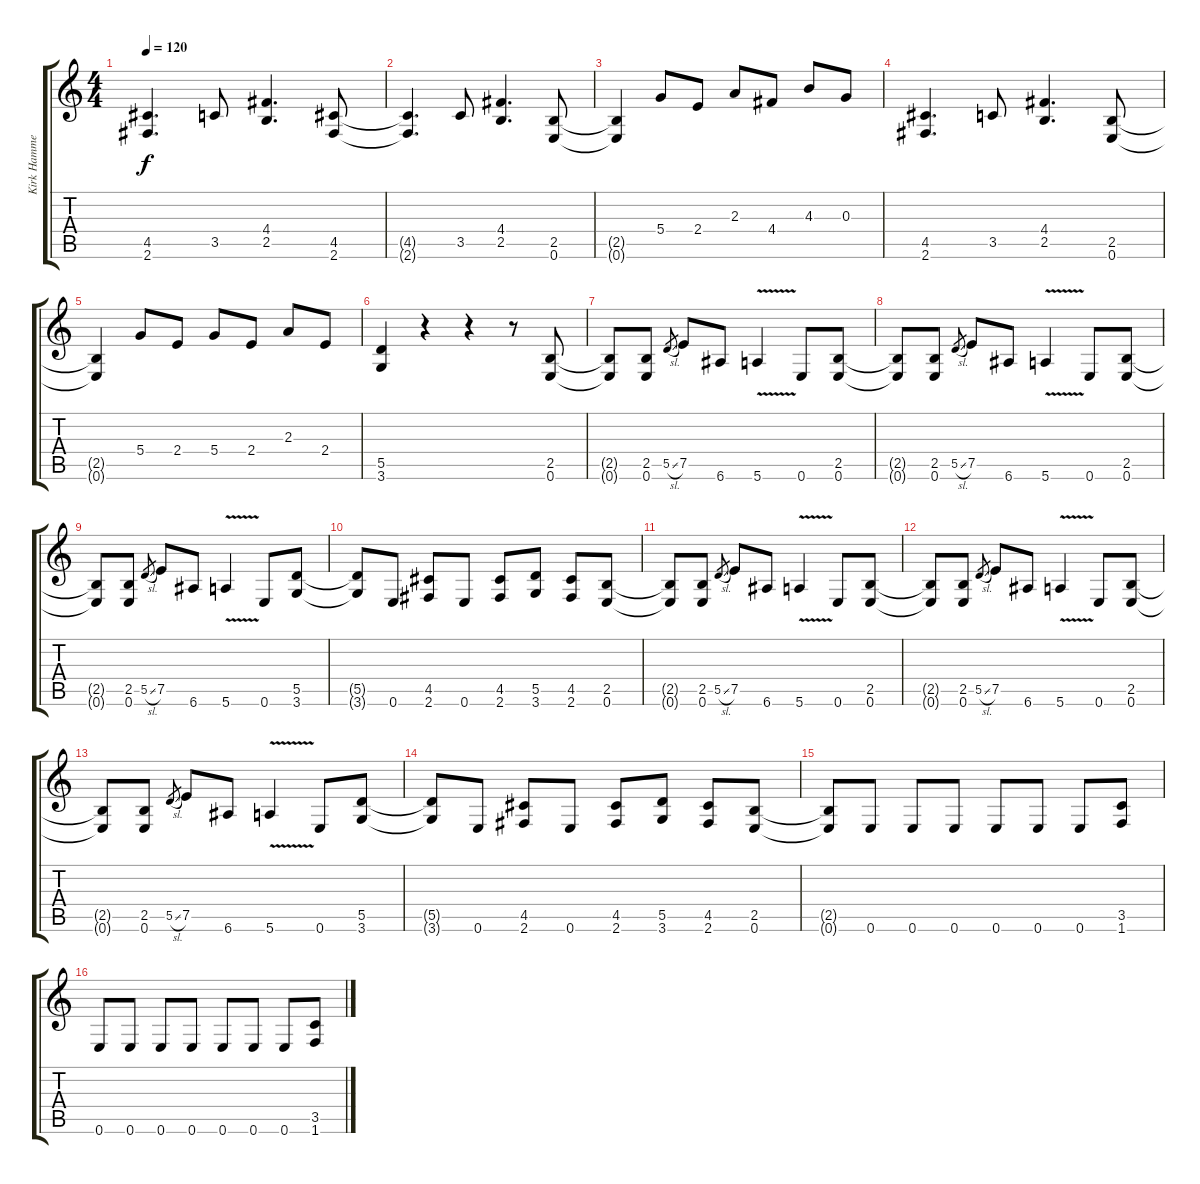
\track ("Kirk Hammett (Rhythm)" "Kirk Hamme") {instrument acousticguitarsteel}
\staff {score tabs}
\tuning (E4 B3 G3 D3 A2 E2) {hide}
\ts (4 4)
\tempo 120
\clef g2
\ks c
(4.5{t} 2.6{t}).4{d dy f} 3.5.8 (4.4 2.5).4{d} (4.5 2.6).8 |
(4.5{t} 2.6{t}).4{d} 3.5.8 (4.4 2.5).4{d} (2.5 0.6).8 |
(2.5{t} 0.6{t}).4 5.4.8 2.4.8 2.3.8 4.4.8 4.3.8 0.3.8 |
(4.5 2.6).4{d} 3.5.8 (4.4 2.5).4{d} (2.5 0.6).8 |
(2.5{t} 0.6{t}).4 5.4.8 2.4.8 5.4.8 2.4.8 2.3.8 2.4.8 |
(5.5 3.6).4 r.4 r.4 r.8 (2.5 0.6).8 |
(2.5{t} 0.6{t}).8 (2.5 0.6).8 5.5{sl}.8{gr} 7.5.8 6.6.8 5.6{v}.4 0.6.8 (2.5 0.6).8 |
(2.5{t} 0.6{t}).8 (2.5 0.6).8 5.5{sl}.8{gr} 7.5.8 6.6.8 5.6{v}.4 0.6.8 (2.5 0.6).8 |
(2.5{t} 0.6{t}).8 (2.5 0.6).8 5.5{sl}.8{gr} 7.5.8 6.6.8 5.6{v}.4 0.6.8 (5.5 3.6).8 |
(5.5{t} 3.6{t}).8 0.6.8 (4.5 2.6).8 0.6.8 (4.5 2.6).8 (5.5 3.6).8 (4.5 2.6).8 (2.5 0.6).8 |
(2.5{t} 0.6{t}).8 (2.5 0.6).8 5.5{sl}.8{gr} 7.5.8 6.6.8 5.6{v}.4 0.6.8 (2.5 0.6).8 |
(2.5{t} 0.6{t}).8 (2.5 0.6).8 5.5{sl}.8{gr} 7.5.8 6.6.8 5.6{v}.4 0.6.8 (2.5 0.6).8 |
(2.5{t} 0.6{t}).8 (2.5 0.6).8 5.5{sl}.8{gr} 7.5.8 6.6.8 5.6{v}.4 0.6.8 (5.5 3.6).8 |
(5.5{t} 3.6{t}).8 0.6.8 (4.5 2.6).8 0.6.8 (4.5 2.6).8 (5.5 3.6).8 (4.5 2.6).8 (2.5 0.6).8 |
(2.5{t} 0.6{t}).8 0.6.8 0.6.8 0.6.8 0.6.8 0.6.8 0.6.8 (3.5 1.6).8 |
0.6.8 0.6.8 0.6.8 0.6.8 0.6.8 0.6.8 0.6.8 (3.5 1.6).8
